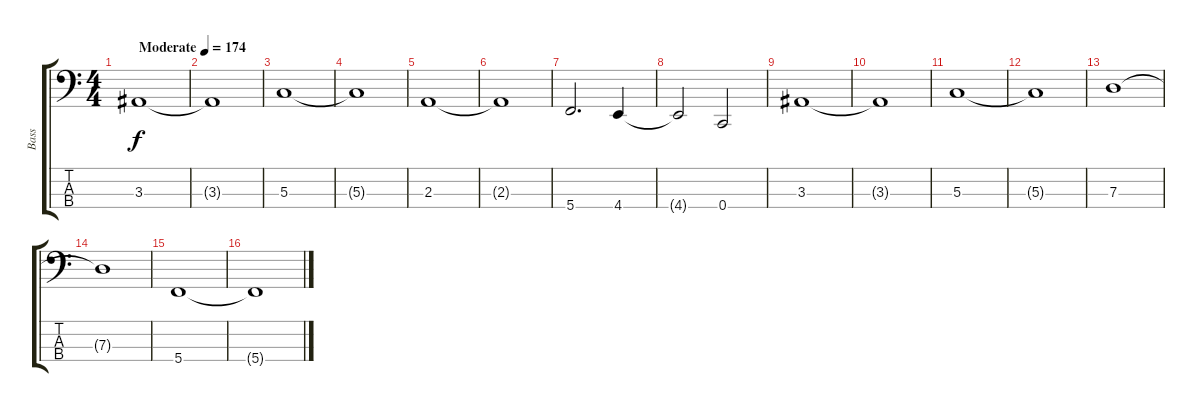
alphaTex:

\track ("Bass" "Bass") {instrument electricbasspick}
\staff {score tabs}
\tuning (F2 C2 G1 C1) {hide}
\ts (4 4)
\tempo (174 "Moderate")
\clef f4
\ks c
3.3.1{dy f instrument electricbasspick} |
3.3{t}.1 |
5.3.1 |
5.3{t}.1 |
2.3.1 |
2.3{t}.1 |
5.4.2{d} 4.4.4 |
4.4{t}.2 0.4.2 |
3.3.1 |
3.3{t}.1 |
5.3.1 |
5.3{t}.1 |
7.3.1 |
7.3{t}.1 |
5.4.1 |
5.4{t}.1
